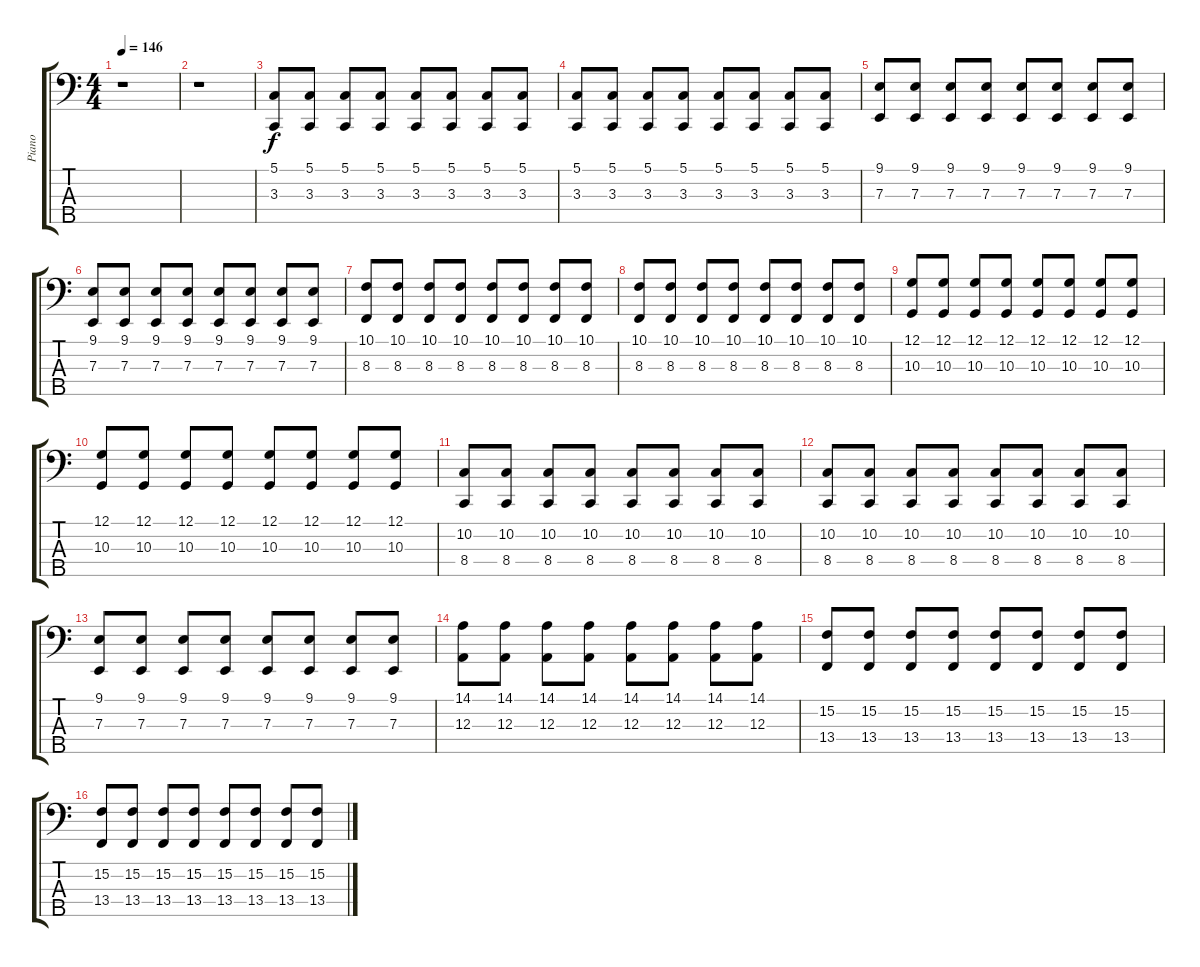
\track ("Piano" "Piano") {instrument brightacousticpiano}
\staff {score tabs}
\tuning (G2 D2 A1 E1 B0) {hide}
\ts (4 4)
\tempo 146
\clef f4
\ks c
r.1{dy f} |
r.1 |
(5.1 3.3).8 (5.1 3.3).8 (5.1 3.3).8 (5.1 3.3).8 (5.1 3.3).8 (5.1 3.3).8 (5.1 3.3).8 (5.1 3.3).8 |
(5.1 3.3).8 (5.1 3.3).8 (5.1 3.3).8 (5.1 3.3).8 (5.1 3.3).8 (5.1 3.3).8 (5.1 3.3).8 (5.1 3.3).8 |
(9.1 7.3).8 (9.1 7.3).8 (9.1 7.3).8 (9.1 7.3).8 (9.1 7.3).8 (9.1 7.3).8 (9.1 7.3).8 (9.1 7.3).8 |
(9.1 7.3).8 (9.1 7.3).8 (9.1 7.3).8 (9.1 7.3).8 (9.1 7.3).8 (9.1 7.3).8 (9.1 7.3).8 (9.1 7.3).8 |
(10.1 8.3).8 (10.1 8.3).8 (10.1 8.3).8 (10.1 8.3).8 (10.1 8.3).8 (10.1 8.3).8 (10.1 8.3).8 (10.1 8.3).8 |
(10.1 8.3).8 (10.1 8.3).8 (10.1 8.3).8 (10.1 8.3).8 (10.1 8.3).8 (10.1 8.3).8 (10.1 8.3).8 (10.1 8.3).8 |
(12.1 10.3).8 (12.1 10.3).8 (12.1 10.3).8 (12.1 10.3).8 (12.1 10.3).8 (12.1 10.3).8 (12.1 10.3).8 (12.1 10.3).8 |
(12.1 10.3).8 (12.1 10.3).8 (12.1 10.3).8 (12.1 10.3).8 (12.1 10.3).8 (12.1 10.3).8 (12.1 10.3).8 (12.1 10.3).8 |
(10.2 8.4).8 (10.2 8.4).8 (10.2 8.4).8 (10.2 8.4).8 (10.2 8.4).8 (10.2 8.4).8 (10.2 8.4).8 (10.2 8.4).8 |
(10.2 8.4).8 (10.2 8.4).8 (10.2 8.4).8 (10.2 8.4).8 (10.2 8.4).8 (10.2 8.4).8 (10.2 8.4).8 (10.2 8.4).8 |
(9.1 7.3).8 (9.1 7.3).8 (9.1 7.3).8 (9.1 7.3).8 (9.1 7.3).8 (9.1 7.3).8 (9.1 7.3).8 (9.1 7.3).8 |
(14.1 12.3).8 (14.1 12.3).8 (14.1 12.3).8 (14.1 12.3).8 (14.1 12.3).8 (14.1 12.3).8 (14.1 12.3).8 (14.1 12.3).8 |
(15.2 13.4).8 (15.2 13.4).8 (15.2 13.4).8 (15.2 13.4).8 (15.2 13.4).8 (15.2 13.4).8 (15.2 13.4).8 (15.2 13.4).8 |
(15.2 13.4).8 (15.2 13.4).8 (15.2 13.4).8 (15.2 13.4).8 (15.2 13.4).8 (15.2 13.4).8 (15.2 13.4).8 (15.2 13.4).8
